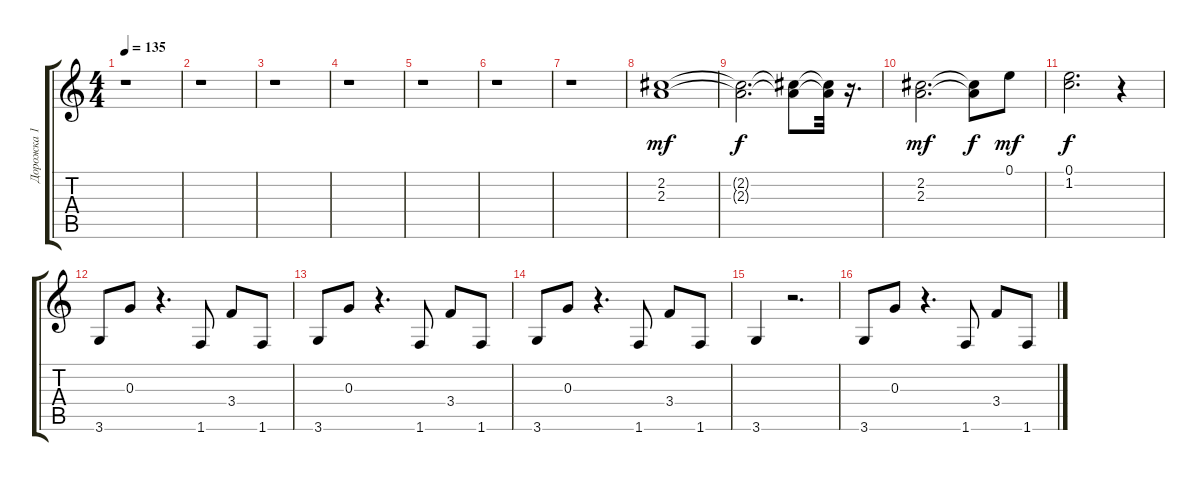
\track ("Дорожка 1" "Дорожка 1") {instrument distortionguitar}
\staff {score tabs}
\tuning (E4 B3 G3 D3 A2 E2) {hide}
\ts (4 4)
\tempo 135
\clef g2
\ks c
r.1{dy f} |
r.1 |
r.1 |
r.1 |
r.1 |
r.1 |
r.1 |
(2.2 2.3).1{dy mf volume 13} |
(2.2{t} 2.3{t}).2{d dy f} (2.2{t} 2.3{t}).8 (2.2{t} 2.3{t}).32 r.16{d} |
(2.2 2.3).2{d dy mf volume 9} (2.2{t} 2.3{t}).8{dy f} 0.1.8{dy mf volume 6} |
(0.1 1.2).2{d dy f volume 6} r.4 |
3.6.8{volume 14} 0.3.8 r.4{d} 1.6.8 3.4.8{volume 14} 1.6.8{volume 14} |
3.6.8 0.3.8 r.4{d} 1.6.8 3.4.8 1.6.8 |
3.6.8 0.3.8 r.4{d} 1.6.8 3.4.8 1.6.8 |
3.6.4 r.2{d} |
3.6.8 0.3.8 r.4{d} 1.6.8 3.4.8 1.6.8
